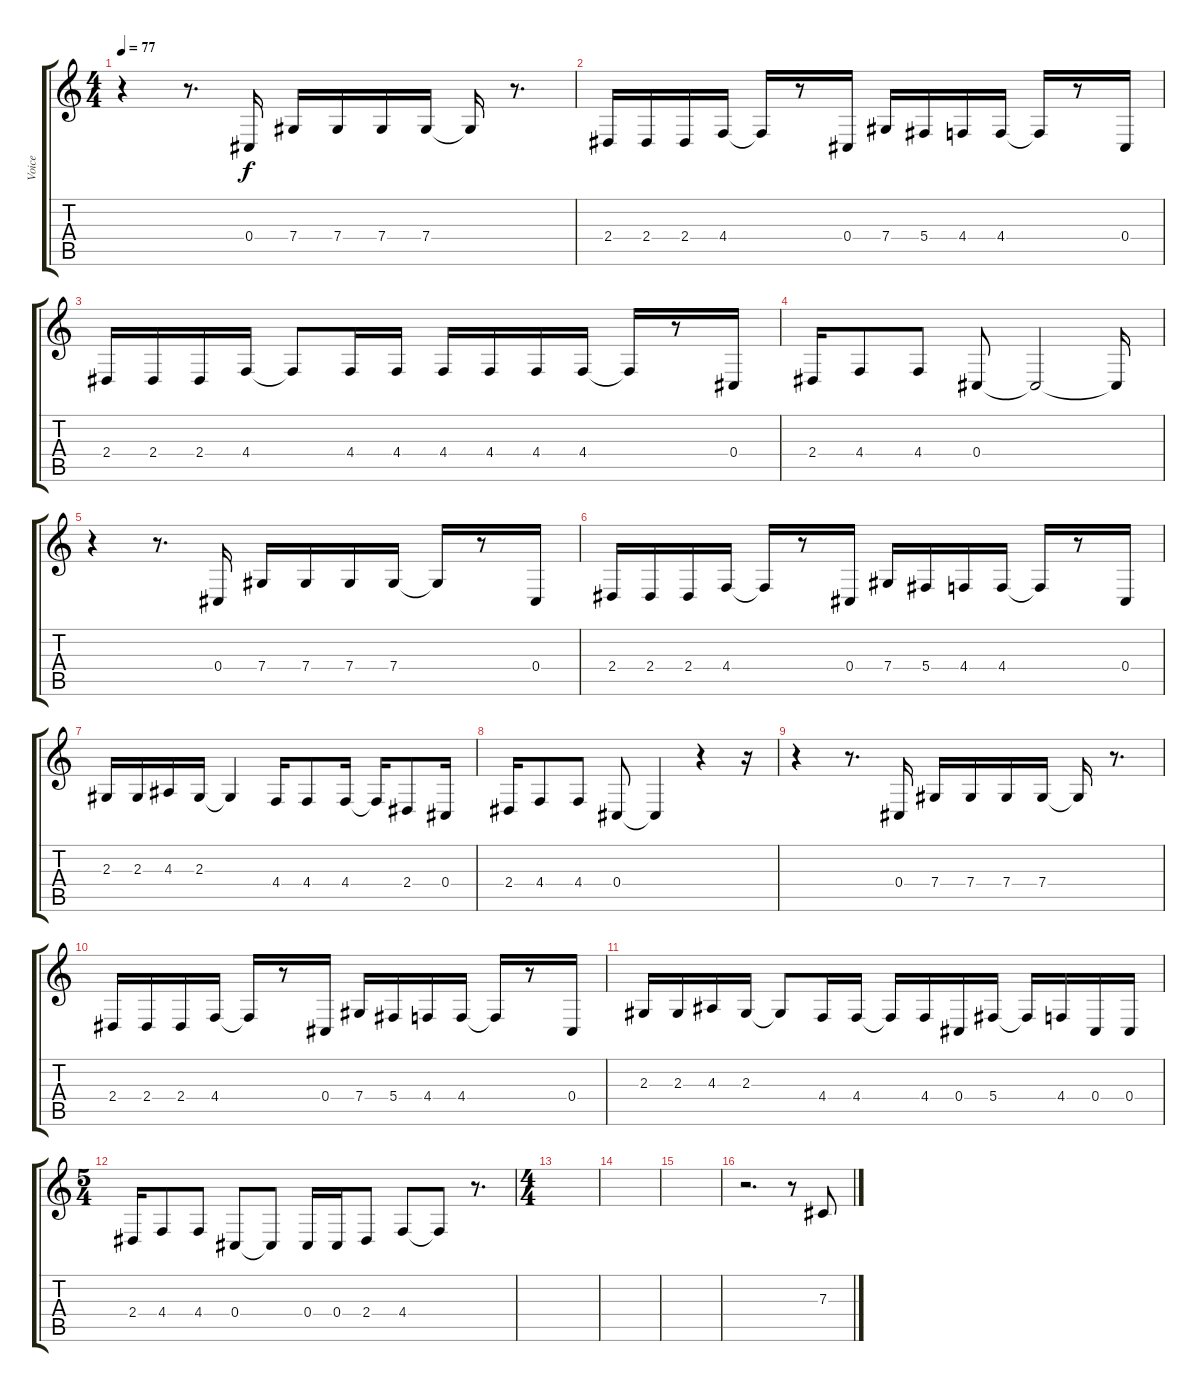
\track ("Voice" "Voice") {instrument englishhorn}
\staff {score tabs}
\tuning (Eb4 Bb3 Gb3 Db3 Ab2 Eb2) {hide}
\ts (4 4)
\tempo 77
\clef g2
\ks c
r.4{dy f instrument englishhorn} r.8{d} 0.4.16 7.4.16 7.4.16 7.4.16 7.4.16 7.4{t}.16 r.8{d} |
2.4.16 2.4.16 2.4.16 4.4.16 4.4{t}.16 r.8 0.4.16 7.4.16 5.4.16 4.4.16 4.4.16 4.4{t}.16 r.8 0.4.16 |
2.4.16 2.4.16 2.4.16 4.4.16 4.4{t}.8 4.4.16 4.4.16 4.4.16 4.4.16 4.4.16 4.4.16 4.4{t}.16 r.8 0.4.16 |
2.4.16 4.4.8 4.4.8 0.4.8 0.4{t}.2 0.4{t}.16 |
r.4 r.8{d} 0.4.16 7.4.16 7.4.16 7.4.16 7.4.16 7.4{t}.16 r.8 0.4.16 |
2.4.16 2.4.16 2.4.16 4.4.16 4.4{t}.16 r.8 0.4.16 7.4.16 5.4.16 4.4.16 4.4.16 4.4{t}.16 r.8 0.4.16 |
2.3.16 2.3.16 4.3.16 2.3.16 2.3{t}.4 4.4.16 4.4.8 4.4.16 4.4{t}.16 2.4.8 0.4.16 |
2.4.16 4.4.8 4.4.8 0.4.8 0.4{t}.4 r.4 r.16 |
r.4 r.8{d} 0.4.16 7.4.16 7.4.16 7.4.16 7.4.16 7.4{t}.16 r.8{d} |
2.4.16 2.4.16 2.4.16 4.4.16 4.4{t}.16 r.8 0.4.16 7.4.16 5.4.16 4.4.16 4.4.16 4.4{t}.16 r.8 0.4.16 |
2.3.16 2.3.16 4.3.16 2.3.16 2.3{t}.8 4.4.16 4.4.16 4.4{t}.16 4.4.16 0.4.16 5.4.16 5.4{t}.16 4.4.16 0.4.16 0.4.16 |
\ts (5 4)
2.4.16 4.4.8 4.4.8 0.4.8 0.4{t}.8 0.4.16 0.4.16 2.4.8 4.4.8 4.4{t}.8 r.8{d} |
\ts (4 4)
|
|
|
r.2{d} r.8 7.3.8
